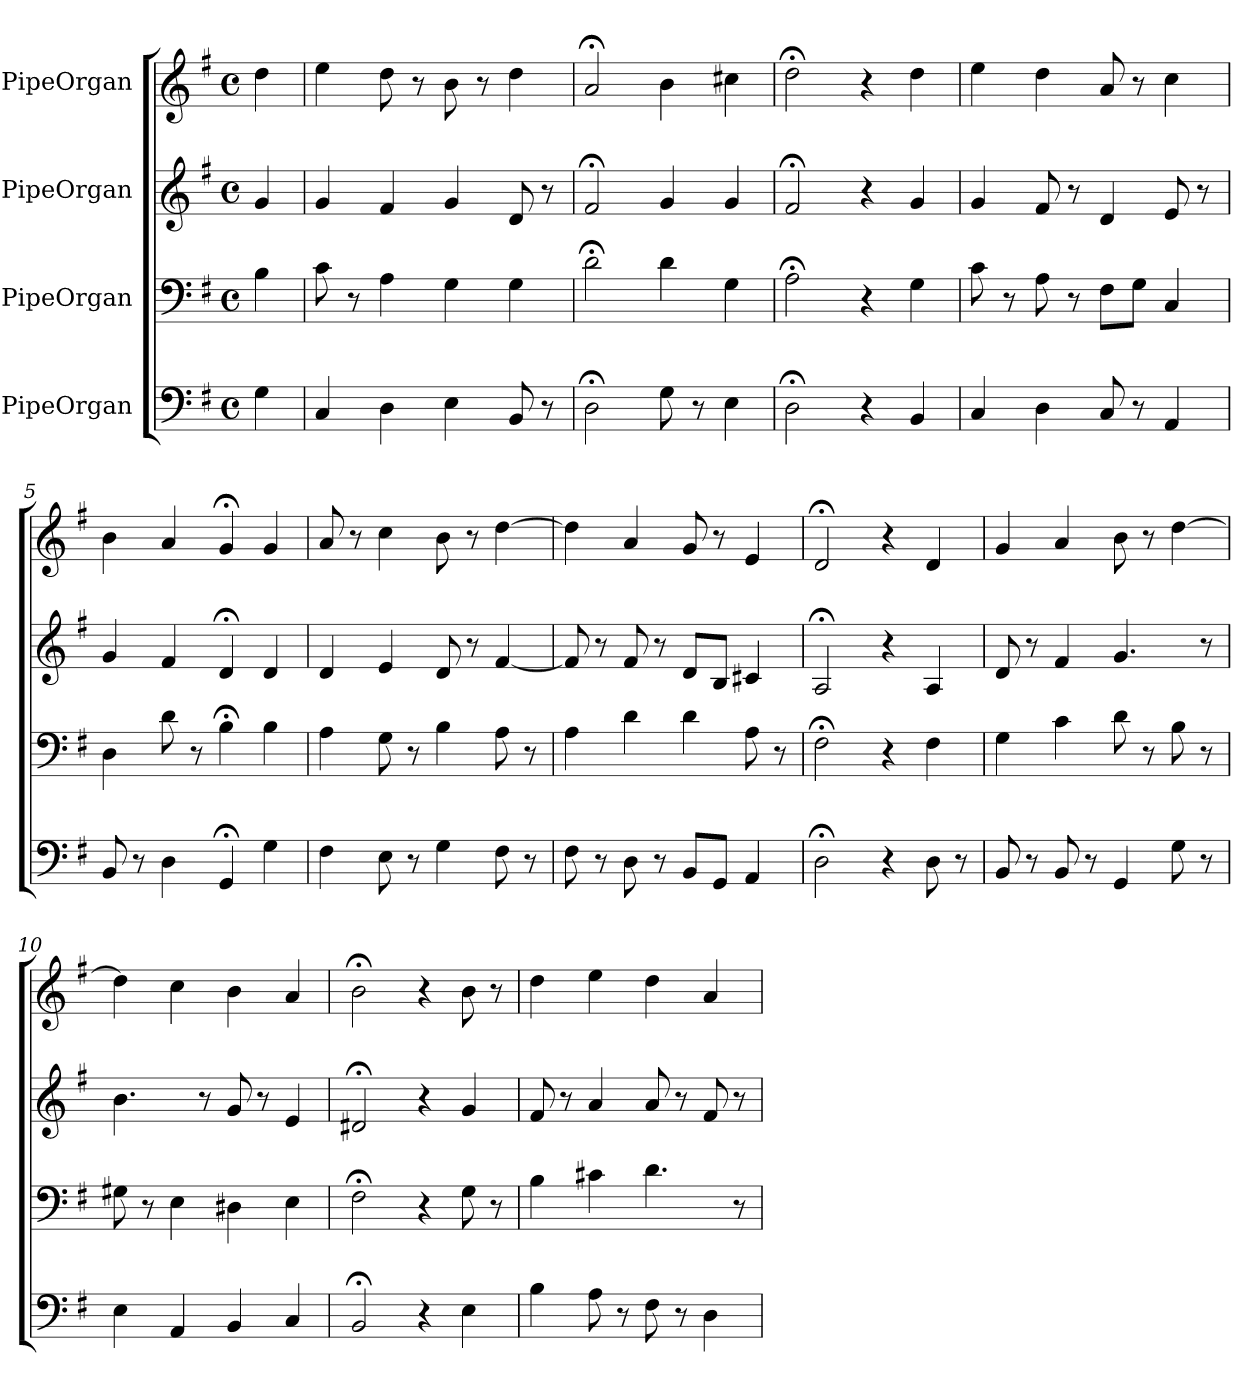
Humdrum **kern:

**kern	**kern	**kern	**kern
*part4	*part3	*part2	*part1
*staff4	*staff3	*staff2	*staff1
*I"PipeOrgan	*I"PipeOrgan	*I"PipeOrgan	*I"PipeOrgan
*clefF4	*clefF4	*clefG2	*clefG2
*k[f#]	*k[f#]	*k[f#]	*k[f#]
*G:	*G:	*G:	*G:
*M4/4	*M4/4	*M4/4	*M4/4
*met(c)	*met(c)	*met(c)	*met(c)
*MM60	*MM60	*MM60	*MM60
=	=	=	=
4G	4B	4g	4dd
=1	=1	=1	=1
4C	8c	4g	4ee
.	8r	.	.
4D	4A	4f#	8dd
.	.	.	8r
4E	4G	4g	8b
.	.	.	8r
8BB	4G	8d	4dd
8r	.	8r	.
=2	=2	=2	=2
2D;<	2d;<	2f#;<	2a;<
8G	4d	4g	4b
8r	.	.	.
4E	4G	4g	4cc#X
=3	=3	=3	=3
2D;<	2A;<	2f#;<	2dd;<
4r	4r	4r	4r
4BB	4G	4g	4dd
=4	=4	=4	=4
4C	8c	4g	4ee
.	8r	.	.
4D	8A	8f#	4dd
.	8r	8r	.
8C	8F#\L	4d	8a
8r	8G\J	.	8r
4AA	4C	8e	4cc
.	.	8r	.
=5	=5	=5	=5
8BB	4D	4g	4b
8r	.	.	.
4D	8d	4f#	4a
.	8r	.	.
4GG;<	4B;<	4d;<	4g;<
4G	4B	4d	4g
=6	=6	=6	=6
4F#	4A	4d	8a
.	.	.	8r
8E	8G	4e	4cc
8r	8r	.	.
4G	4B	8d	8b
.	.	8r	8r
8F#	8A	[4f#	[4dd
8r	8r	.	.
=7	=7	=7	=7
8F#	4A	8f#]	4dd]
8r	.	8r	.
8D	4d	8f#	4a
8r	.	8r	.
8BB/L	4d	8d/L	8g
8GG/J	.	8B/J	8r
4AA	8A	4c#X	4e
.	8r	.	.
=8	=8	=8	=8
2D;<	2F#;<	2A;<	2d;<
4r	4r	4r	4r
8D	4F#	4A	4d
8r	.	.	.
=9	=9	=9	=9
8BB	4G	8d	4g
8r	.	8r	.
8BB	4c	4f#	4a
8r	.	.	.
4GG	8d	4.g	8b
.	8r	.	8r
8G	8B	.	[4dd
8r	8r	8r	.
=10	=10	=10	=10
4E	8G#X	4.b	4dd]
.	8r	.	.
4AA	4E	.	4cc
.	.	8r	.
4BB	4D#X	8g	4b
.	.	8r	.
4C	4E	4e	4a
=11	=11	=11	=11
2BB;<	2F#;<	2d#X;<	2b;<
4r	4r	4r	4r
4E	8G	4g	8b
.	8r	.	8r
=12	=12	=12	=12
4B	4B	8f#	4dd
.	.	8r	.
8A	4c#X	4a	4ee
8r	.	.	.
8F#	4.d	8a	4dd
8r	.	8r	.
4D	.	8f#	4a
.	8r	8r	.
=	=	=	=
*-	*-	*-	*-
